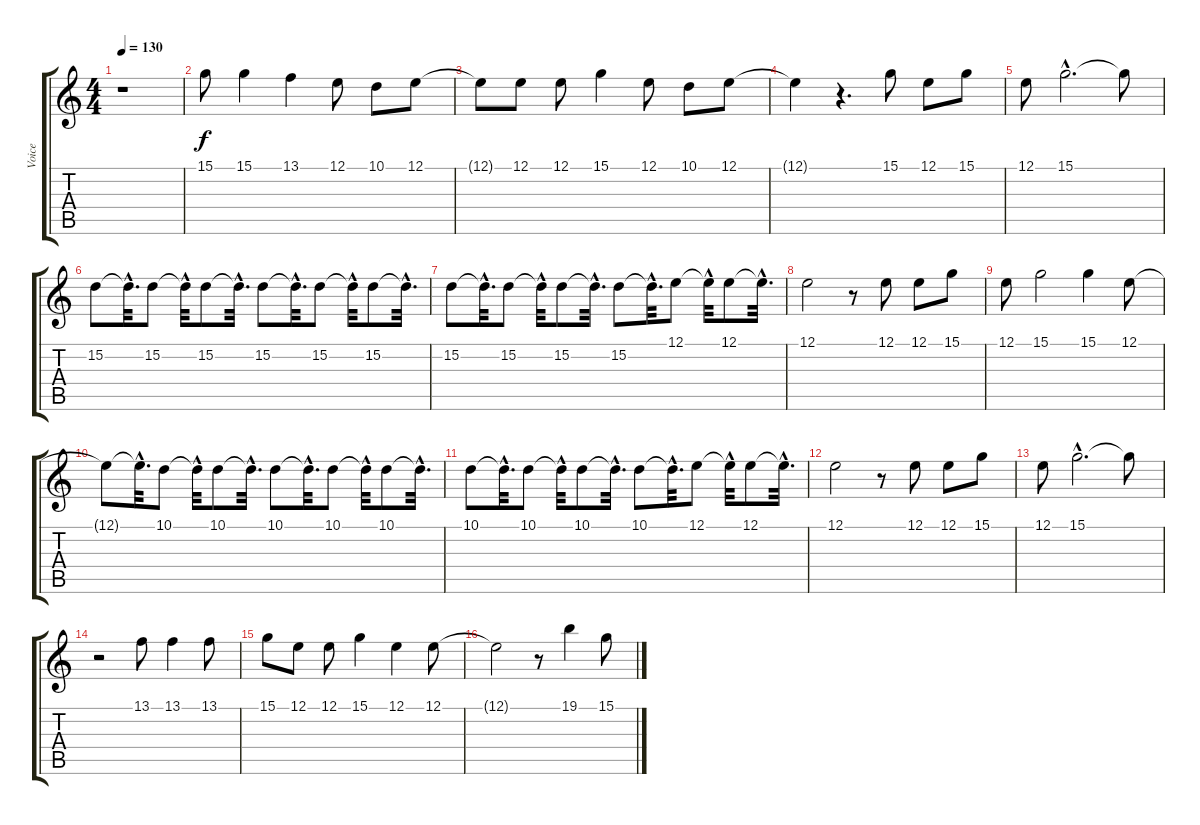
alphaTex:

\track ("Voice" "Voice") {instrument trumpet}
\staff {score tabs}
\tuning (E4 B3 G3 D3 A2 E2) {hide}
\ts (4 4)
\tempo 130
\clef g2
\ks c
r.1{dy f} |
15.1.8 15.1.4 13.1.4 12.1.8 10.1.8 12.1.8 |
12.1{t}.8 12.1.8 12.1.8 15.1.4 12.1.8 10.1.8 12.1.8 |
12.1{t}.4 r.4{d} 15.1.8 12.1.8 15.1.8 |
12.1.8 15.1{hac}.2{d} 15.1{t}.8 |
15.2.8 15.2{hac t}.32{d} 15.2.8 15.2{hac t}.32 15.2.8 15.2{hac t}.32{d} 15.2.8 15.2{hac t}.32{d} 15.2.8 15.2{hac t}.32 15.2.8 15.2{hac t}.32{d} |
15.2.8 15.2{hac t}.32{d} 15.2.8 15.2{hac t}.32 15.2.8 15.2{hac t}.32{d} 15.2.8 15.2{hac t}.32{d} 12.1.8 12.1{hac t}.32 12.1.8 12.1{hac t}.32{d} |
12.1.2 r.8 12.1.8 12.1.8 15.1.8 |
12.1.8 15.1.2 15.1.4 12.1.8 |
12.1{t}.8 12.1{hac t}.32{d} 10.1.8 10.1{hac t}.32 10.1.8 10.1{hac t}.32{d} 10.1.8 10.1{hac t}.32{d} 10.1.8 10.1{hac t}.32 10.1.8 10.1{hac t}.32{d} |
10.1.8 10.1{hac t}.32{d} 10.1.8 10.1{hac t}.32 10.1.8 10.1{hac t}.32{d} 10.1.8 10.1{hac t}.32{d} 12.1.8 12.1{hac t}.32 12.1.8 12.1{hac t}.32{d} |
12.1.2 r.8 12.1.8 12.1.8 15.1.8 |
12.1.8 15.1{hac}.2{d} 15.1{t}.8 |
r.2 13.1.8 13.1.4 13.1.8 |
15.1.8 12.1.8 12.1.8 15.1.4 12.1.4 12.1.8 |
12.1{t}.2 r.8 19.1.4 15.1.8
